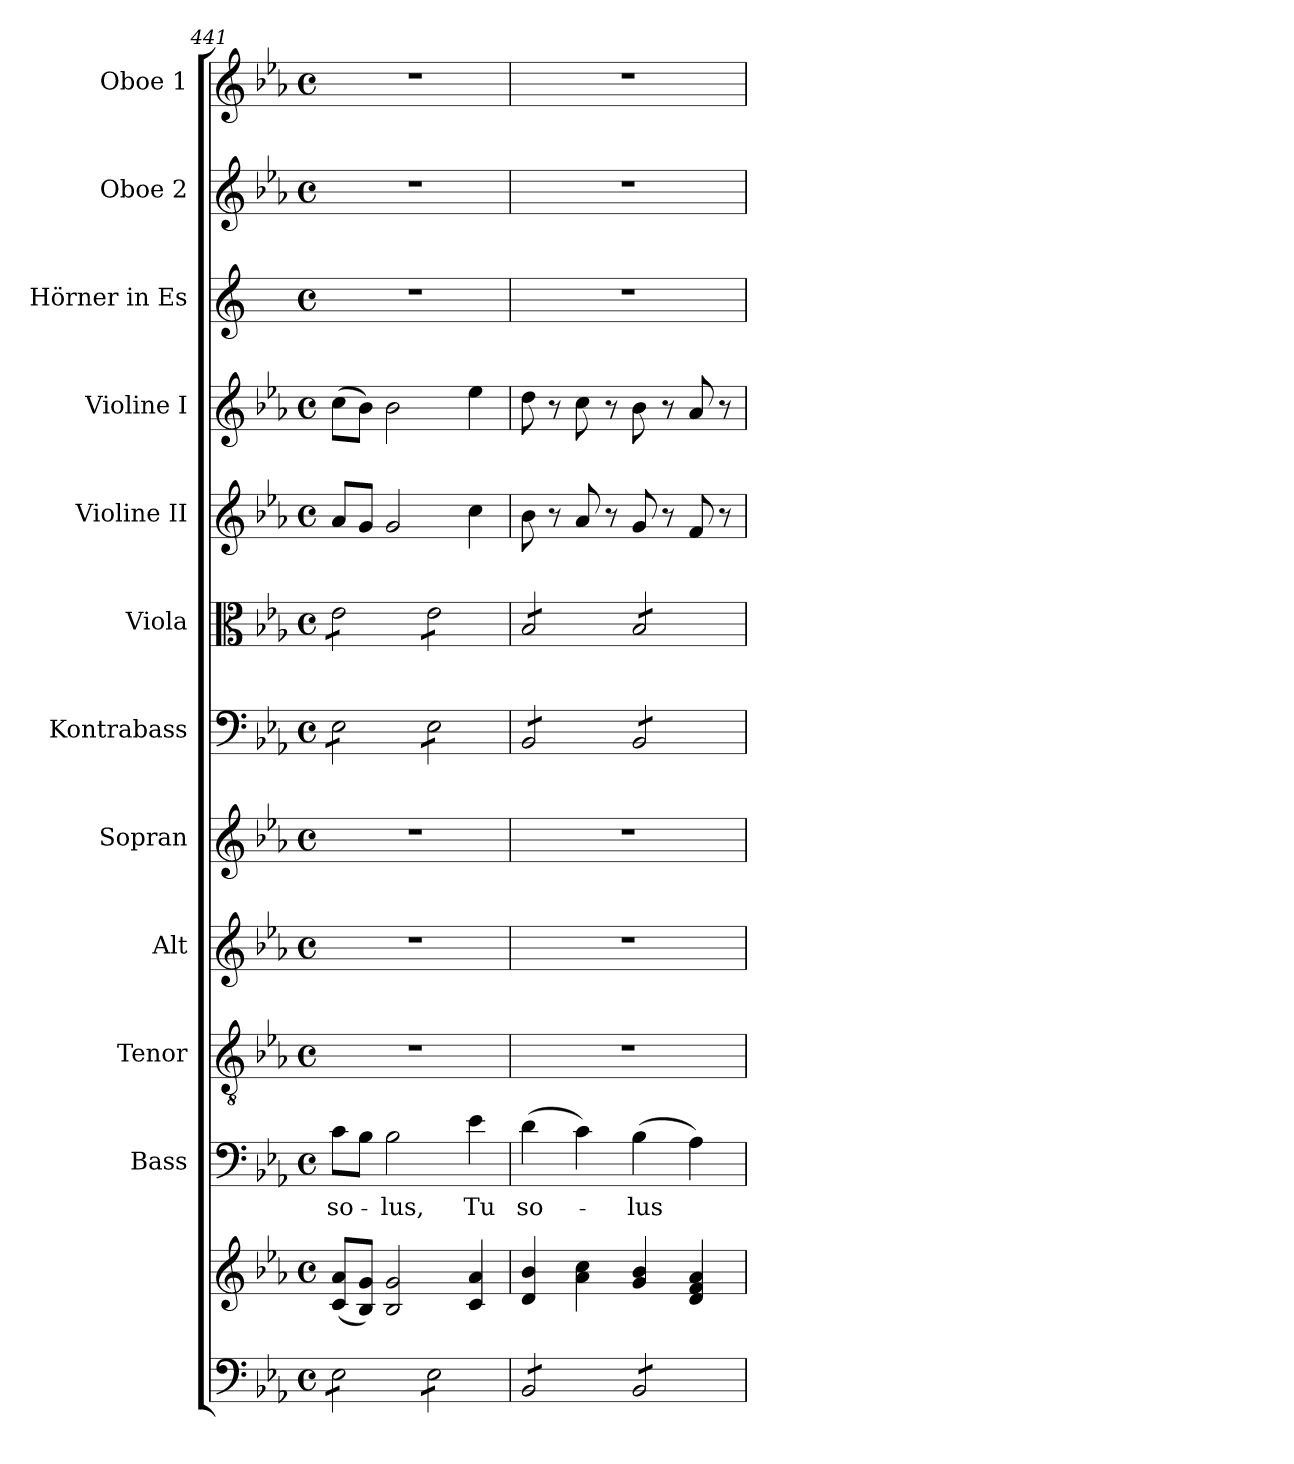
**kern	**kern	**kern	**text	**kern	**kern	**kern	**kern	**kern	**kern	**kern	**kern	**kern	**kern
*part12	*part12	*part11	*part11	*part10	*part9	*part8	*part7	*part6	*part5	*part4	*part3	*part2	*part1
*staff13	*staff12	*staff11	*staff11	*staff10	*staff9	*staff8	*staff7	*staff6	*staff5	*staff4	*staff3	*staff2	*staff1
*	*	*I"Bass	*	*I"Tenor	*I"Alt	*I"Sopran	*I"Kontrabass	*I"Viola	*I"Violine II	*I"Violine I	*I"Hörner in Es	*I"Oboe 2	*I"Oboe 1
*	*	*I'B.	*	*I'T.	*I'A.	*I'S.	*I'Kb.	*I'Vla.	*I'Vl. II	*I'Vl. I	*	*I'Ob. 2	*I'Ob. 1
*clefF4	*clefG2	*clefF4	*	*clefGv2	*clefG2	*clefG2	*clefF4	*clefC3	*clefG2	*clefG2	*clefG2	*clefG2	*clefG2
*	*	*	*	*	*	*	*ITrd7c12	*	*	*	*ITrd5c9	*	*
*k[b-e-a-]	*k[b-e-a-]	*k[b-e-a-]	*	*k[b-e-a-]	*k[b-e-a-]	*k[b-e-a-]	*k[b-e-a-]	*k[b-e-a-]	*k[b-e-a-]	*k[b-e-a-]	*k[b-e-a-]	*k[b-e-a-]	*k[b-e-a-]
*E-:	*E-:	*E-:	*	*E-:	*E-:	*E-:	*E-:	*E-:	*E-:	*E-:	*E-:	*E-:	*E-:
*M4/4	*M4/4	*M4/4	*	*M4/4	*M4/4	*M4/4	*M4/4	*M4/4	*M4/4	*M4/4	*M4/4	*M4/4	*M4/4
*met(c)	*met(c)	*met(c)	*	*met(c)	*met(c)	*met(c)	*met(c)	*met(c)	*met(c)	*met(c)	*met(c)	*met(c)	*met(c)
=441	=441	=441	=441	=441	=441	=441	=441	=441	=441	=441	=441	=441	=441
!	!	!	!LO:LY:b	!	!	!	!	!	!	!	!	!	!
*tremolo	*	*	*	*	*	*	*	*	*	*	*	*	*
*	*	*	*	*	*	*	*tremolo	*	*	*	*	*	*
*	*	*	*	*	*	*	*	*tremolo	*	*	*	*	*
8E-\L	(<8c/ 8a-/L	8c\L	so-	1r	1r	1r	8EE-\L	8e-\L	8a-/L	(>8cc\L	1r	1r	1r
8E-\	8B-/ 8g/J)	8B-\J	.	.	.	.	8EE-\	8e-\	8g/J	8b-\J)	.	.	.
!	!	!	!LO:LY:b	!	!	!	!	!	!	!	!	!	!
8E-\	2B-/ 2g/	2B-\	-lus,	.	.	.	8EE-\	8e-\	2g/	2b-\	.	.	.
8E-\J	.	.	.	.	.	.	8EE-\J	8e-\J	.	.	.	.	.
8E-\L	.	.	.	.	.	.	8EE-\L	8e-\L	.	.	.	.	.
8E-\	.	.	.	.	.	.	8EE-\	8e-\	.	.	.	.	.
!	!	!	!LO:LY:b	!	!	!	!	!	!	!	!	!	!
8E-\	4c/ 4a-/	4e-\	Tu	.	.	.	8EE-\	8e-\	4cc\	4ee-\	.	.	.
8E-\J	.	.	.	.	.	.	8EE-\J	8e-\J	.	.	.	.	.
!!LO:PB:g=z
=442	=442	=442	=442	=442	=442	=442	=442	=442	=442	=442	=442	=442	=442
!	!	!	!LO:LY:b	!	!	!	!	!	!	!	!	!	!
8BB-/L	4d/ 4b-/	(>4d\	so-	1r	1r	1r	8BBB-/L	8B-/L	8b-\	8dd\	1r	1r	1r
8BB-/	.	.	.	.	.	.	8BBB-/	8B-/	8r	8r	.	.	.
8BB-/	4a-\ 4cc\	4c\)	.	.	.	.	8BBB-/	8B-/	8a-/	8cc\	.	.	.
8BB-/J	.	.	.	.	.	.	8BBB-/J	8B-/J	8r	8r	.	.	.
!	!	!	!LO:LY:b	!	!	!	!	!	!	!	!	!	!
8BB-/L	4g/ 4b-/	(>4B-\	-lus	.	.	.	8BBB-/L	8B-/L	8g/	8b-\	.	.	.
8BB-/	.	.	.	.	.	.	8BBB-/	8B-/	8r	8r	.	.	.
8BB-/	4d/ 4f/ 4a-/	4A-\)	.	.	.	.	8BBB-/	8B-/	8f/	8a-/	.	.	.
8BB-/J	.	.	.	.	.	.	8BBB-/J	8B-/J	8r	8r	.	.	.
*	*	*	*	*	*	*	*	*Xtremolo	*	*	*	*	*
*	*	*	*	*	*	*	*Xtremolo	*	*	*	*	*	*
*Xtremolo	*	*	*	*	*	*	*	*	*	*	*	*	*
=	=	=	=	=	=	=	=	=	=	=	=	=	=
*-	*-	*-	*-	*-	*-	*-	*-	*-	*-	*-	*-	*-	*-
